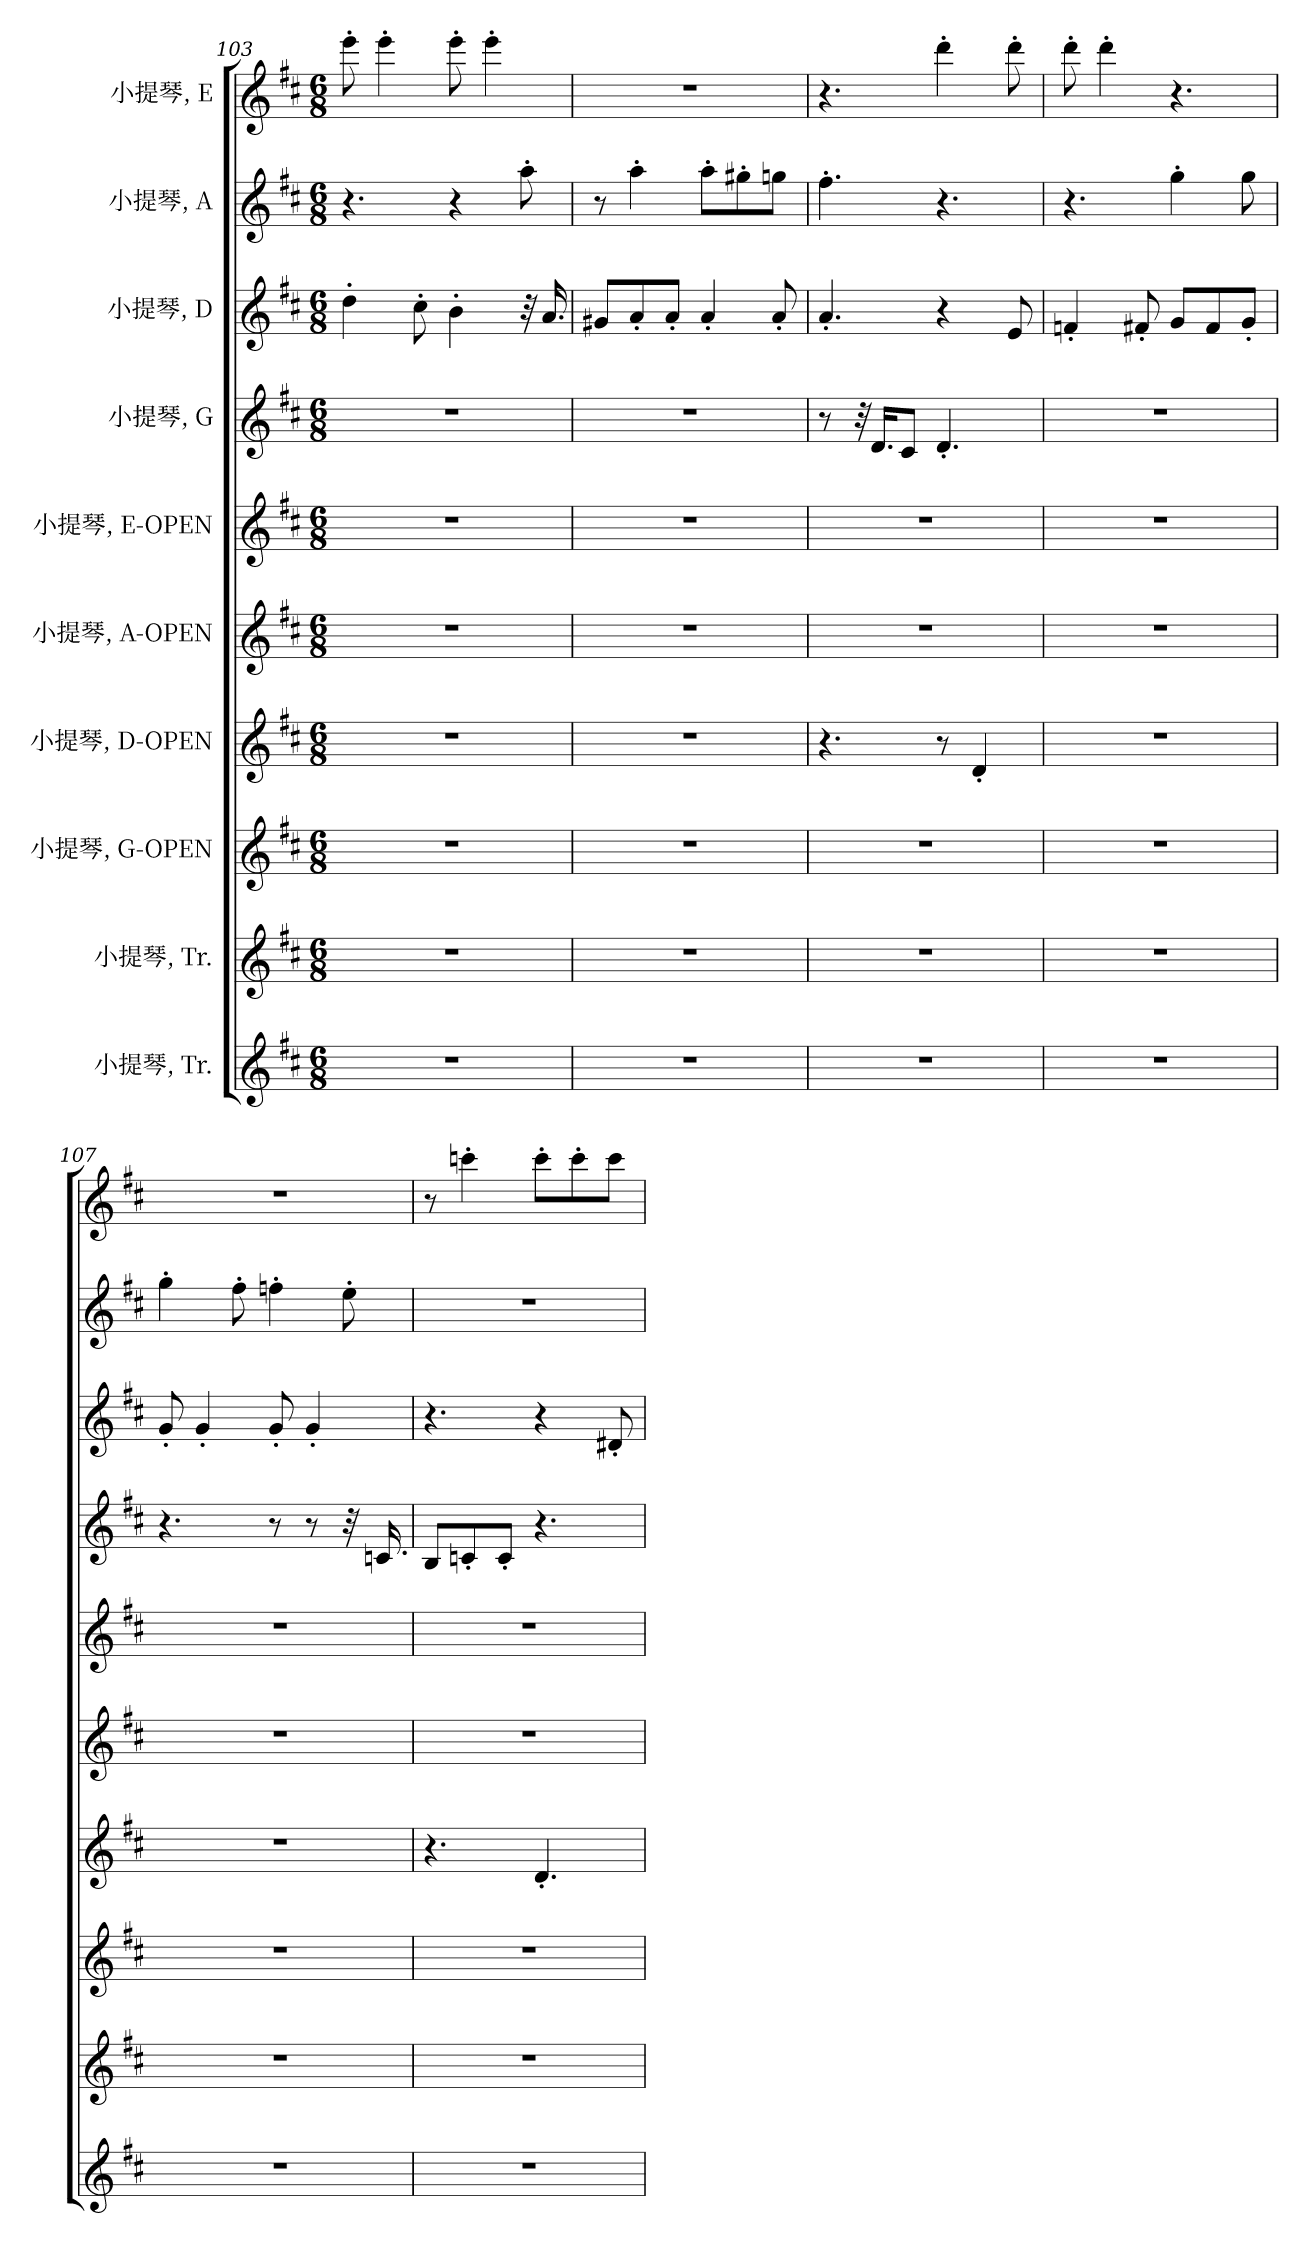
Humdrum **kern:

**kern	**kern	**kern	**kern	**kern	**kern	**kern	**kern	**kern	**kern
*part10	*part9	*part8	*part7	*part6	*part5	*part4	*part3	*part2	*part1
*staff10	*staff9	*staff8	*staff7	*staff6	*staff5	*staff4	*staff3	*staff2	*staff1
*I"小提琴, Tr.	*I"小提琴, Tr.	*I"小提琴, G-OPEN	*I"小提琴, D-OPEN	*I"小提琴, A-OPEN	*I"小提琴, E-OPEN	*I"小提琴, G	*I"小提琴, D	*I"小提琴, A	*I"小提琴, E
*clefG2	*clefG2	*clefG2	*clefG2	*clefG2	*clefG2	*clefG2	*clefG2	*clefG2	*clefG2
*k[f#c#]	*k[f#c#]	*k[f#c#]	*k[f#c#]	*k[f#c#]	*k[f#c#]	*k[f#c#]	*k[f#c#]	*k[f#c#]	*k[f#c#]
*M6/8	*M6/8	*M6/8	*M6/8	*M6/8	*M6/8	*M6/8	*M6/8	*M6/8	*M6/8
=103	=103	=103	=103	=103	=103	=103	=103	=103	=103
2.r	2.r	2.r	2.r	2.r	2.r	2.r	4dd'\	4.r	8eee'\
.	.	.	.	.	.	.	.	.	4eee'\
.	.	.	.	.	.	.	8cc#'\	.	.
.	.	.	.	.	.	.	4b'\	4r	8eee'\
.	.	.	.	.	.	.	.	.	4eee'\
.	.	.	.	.	.	.	32r	8aa'\	.
.	.	.	.	.	.	.	16.a/	.	.
=104	=104	=104	=104	=104	=104	=104	=104	=104	=104
2.r	2.r	2.r	2.r	2.r	2.r	2.r	8g#X/L	8r	2.r
.	.	.	.	.	.	.	8a'/	4aa'\	.
.	.	.	.	.	.	.	8a'/J	.	.
.	.	.	.	.	.	.	4a'/	8aa'\L	.
.	.	.	.	.	.	.	.	8gg#X'\	.
.	.	.	.	.	.	.	8a'/	8ggn\J	.
=105	=105	=105	=105	=105	=105	=105	=105	=105	=105
2.r	2.r	2.r	4.r	2.r	2.r	8r	4.a'/	4.ff#'\	4.r
.	.	.	.	.	.	32r	.	.	.
.	.	.	.	.	.	16.d/KL	.	.	.
.	.	.	.	.	.	8c#/J	.	.	.
.	.	.	8r	.	.	4.d'/	4r	4.r	4ddd'\
.	.	.	4d'/	.	.	.	.	.	.
.	.	.	.	.	.	.	8e/	.	8ddd'\
!!LO:PB:g=z
=106	=106	=106	=106	=106	=106	=106	=106	=106	=106
2.r	2.r	2.r	2.r	2.r	2.r	2.r	4fn'/	4.r	8ddd'\
.	.	.	.	.	.	.	.	.	4ddd'\
.	.	.	.	.	.	.	8f#X'/	.	.
.	.	.	.	.	.	.	8g/L	4gg'\	4.r
.	.	.	.	.	.	.	8f#/	.	.
.	.	.	.	.	.	.	8g'/J	8gg\	.
=107	=107	=107	=107	=107	=107	=107	=107	=107	=107
2.r	2.r	2.r	2.r	2.r	2.r	4.r	8g'/	4gg'\	2.r
.	.	.	.	.	.	.	4g'/	.	.
.	.	.	.	.	.	.	.	8ff#'\	.
.	.	.	.	.	.	8r	8g'/	4ffn'\	.
.	.	.	.	.	.	8r	4g'/	.	.
.	.	.	.	.	.	32r	.	8ee'\	.
.	.	.	.	.	.	16.cn/	.	.	.
=108	=108	=108	=108	=108	=108	=108	=108	=108	=108
2.r	2.r	2.r	4.r	2.r	2.r	8B/L	4.r	2.r	8r
.	.	.	.	.	.	8cn'/	.	.	4cccn'\
.	.	.	.	.	.	8c'/J	.	.	.
.	.	.	4.d'/	.	.	4.r	4r	.	8ccc'\L
.	.	.	.	.	.	.	.	.	8ccc'\
.	.	.	.	.	.	.	8d#X'/	.	8ccc\J
=	=	=	=	=	=	=	=	=	=
*-	*-	*-	*-	*-	*-	*-	*-	*-	*-
